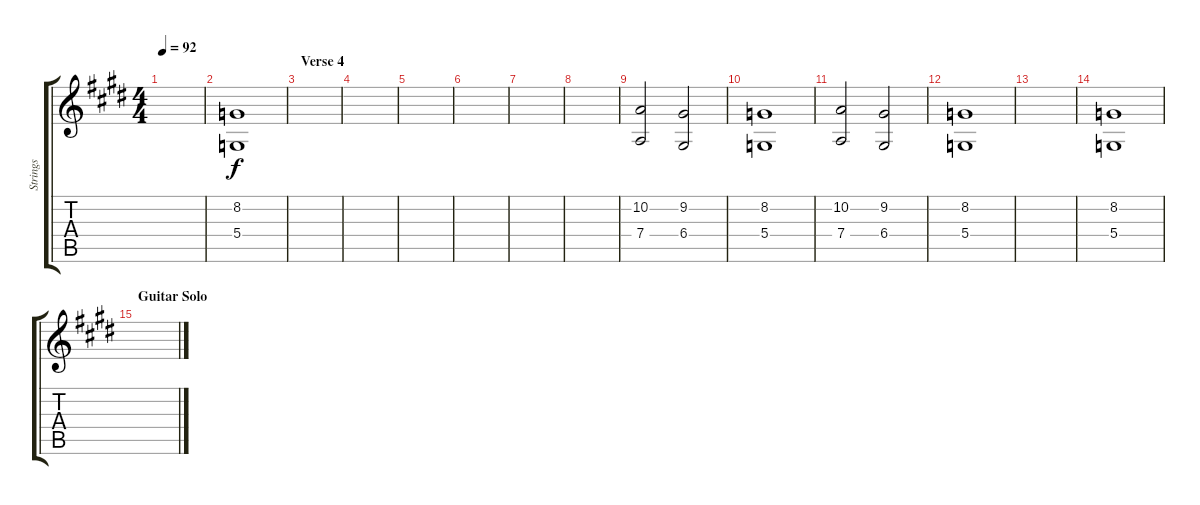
\track ("Strings" "Strings") {instrument pad8sweep}
\staff {score tabs}
\tuning (E4 B3 G3 D3 A2 E2) {hide}
\ts (4 4)
\tempo 92
\clef g2
\ks e
|
(8.2 5.4).1 |
\section ("" "Verse 4")
|
|
|
|
|
|
(10.2 7.4).2 (9.2 6.4).2 |
(8.2 5.4).1 |
(10.2 7.4).2 (9.2 6.4).2 |
(8.2 5.4).1 |
|
(8.2 5.4).1 |
\section ("" "Guitar Solo")
